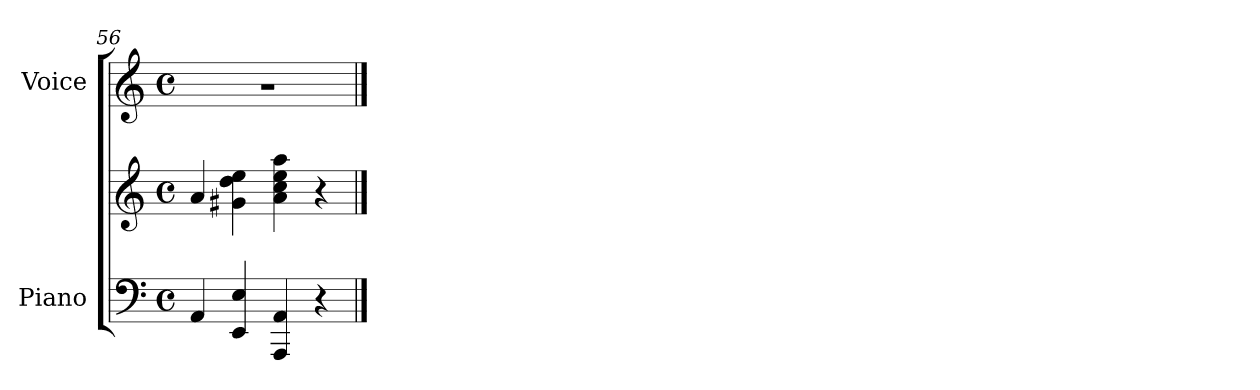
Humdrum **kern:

**kern	**kern	**kern
*part2	*part2	*part1
*staff3	*staff2	*staff1
*I"Piano	*	*I"Voice
*I'Piano	*	*I'Voice
*clefF4	*clefG2	*clefG2
*k[]	*k[]	*k[]
*M4/4	*M4/4	*M4/4
*met(c)	*met(c)	*met(c)
=56	=56	=56
4AA/	4a/	1rcc
4EE/ 4E/	4g#X\ 4dd\ 4ee\	.
4AAA/ 4AA/	4a\ 4cc\ 4ee\ 4aa\	.
4r	4r	.
==	==	==
*-	*-	*-
